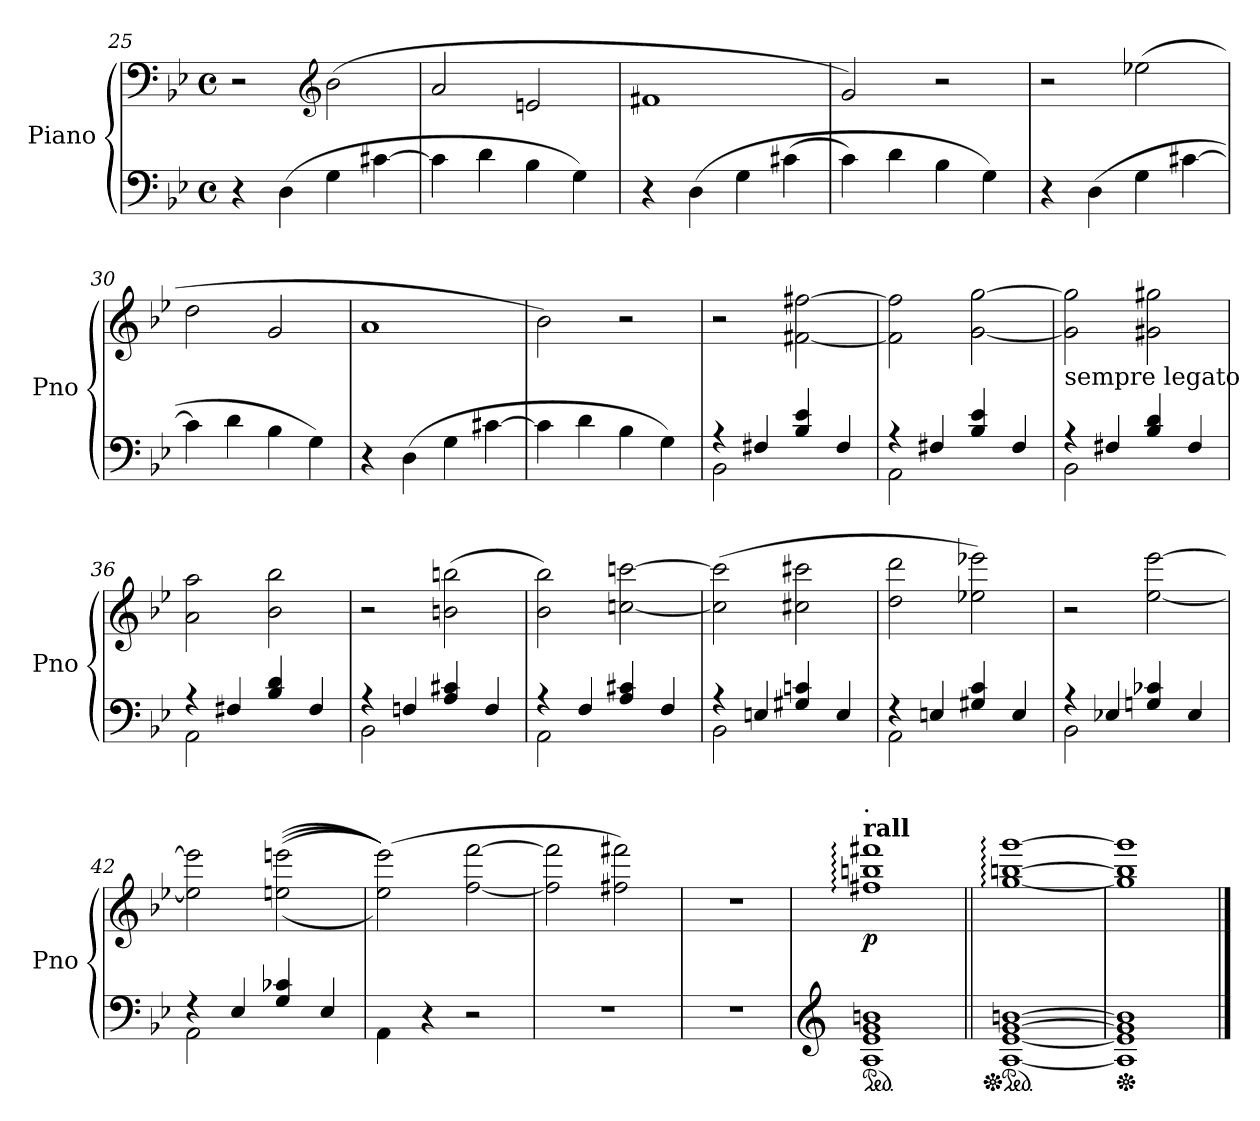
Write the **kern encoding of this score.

**kern	**kern	**dynam
*part2	*part1	*part1
*staff2	*staff1	*staff1
*I"Piano	*I"Piano	*
*I'Pno	*I'Pno	*
*clefF4	*clefF4	*
*k[b-e-]	*k[b-e-]	*
*M4/4	*M4/4	*
*met(c)	*met(c)	*
=25	=25	=25
4r	2r	.
(4D\	.	.
*	*clefG2	*
4G\	(2b-\	.
[4c#X\	.	.
=26	=26	=26
4c#\]	2a/	.
4d\	.	.
4B-\	2en/	.
4G\)	.	.
=27	=27	=27
4r	1f#X	.
(4D\	.	.
4G\	.	.
(4c#X\	.	.
!!LO:PB:g=z
=28	=28	=28
4c\)	2g/)	.
4d\	.	.
4B-\	2r	.
4G\)	.	.
=29	=29	=29
4r	2r	.
(4D\	.	.
4G\	(2ee-X\	.
[4c#X\	.	.
=30	=30	=30
4c#\]	2dd\	.
4d\	.	.
4B-\	2g/	.
4G\)	.	.
=31	=31	=31
4r	1a	.
(4D\	.	.
4G\	.	.
[4c#X\	.	.
=32	=32	=32
4c#\]	2b-\)	.
4d\	.	.
4B-\	2r	.
4G\)	.	.
!!LO:LB:g=z
=33	=33	=33
*^	*	*
4r	2BB-\	2r	.
4F#X/	.	.	.
4B-/ 4e-/	2ryy	[2f#X\ [2ff#X\	.
4F#/	.	.	.
=34	=34	=34	=34
4r	2AA\	2f#\] 2ff#\]	.
4F#X/	.	.	.
4B-/ 4e-/	2ryy	[2g\ [2gg\	.
4F#/	.	.	.
=35	=35	=35	=35
!LO:TX:a:t=sempre legato	!	!	!
4r	2BB-\	2g\] 2gg\]	.
4F#X/	.	.	.
4B-/ 4d/	2ryy	2g#X\ 2gg#X\	.
4F#/	.	.	.
=36	=36	=36	=36
4r	2AA\	2a\ 2aa\	.
4F#X/	.	.	.
4B-/ 4d/	2ryy	2b-\ 2bb-\	.
4F#/	.	.	.
=37	=37	=37	=37
4r	2BB-\	2r	.
4Fn/	.	.	.
4A/ 4c#X/	2ryy	(2bn\ 2bbn\	.
4F/	.	.	.
!!LO:LB:g=z
=38	=38	=38	=38
4r	2AA\	2b-\ 2bb-\)	.
4F/	.	.	.
4A/ 4c#X/	2ryy	[2ccn\ [2cccn\	.
4F/	.	.	.
=39	=39	=39	=39
4r	2BB-\	(2cc\] 2ccc\]	.
4En/	.	.	.
4G#X/ 4cn/	2ryy	2cc#X\ 2ccc#X\	.
4E/	.	.	.
=40	=40	=40	=40
4r	2AA\	2dd\ 2ddd\	.
4En/	.	.	.
4G#X/ 4c/	2ryy	2ee-X\ 2eee-X\)	.
4E/	.	.	.
=41	=41	=41	=41
4r	2BB-\	2r	.
4E-X/	.	.	.
4Gn/ 4c-X/	2ryy	[2ee-\ [2eee-\	.
4E-/	.	.	.
=42	=42	=42	=42
4r	2AA\	2ee-\] 2eee-\]	.
4E-/	.	.	.
4G/ 4c-X/	2ryy	((((2een\ 2eeen\	.
4E-/	.	.	.
*v	*v	*	*
!!LO:LB:g=z
=43	=43	=43
4AA\	(2ee-\ 2eee-\))))	.
4r	.	.
2r	[2ff\ [2fff\	.
=44	=44	=44
1r	2ff\] 2fff\]	.
.	2ff#X\ 2fff#X\)	.
=45	=45	=45
1r	1r	.
=46	=46	=46
*clefG2	*	*
*ped	*	*
!	!LO:TX:a:B:t=rall	!
!	!LO:TX:a:t=.	!
!	!	!LO:DY:b
1A 1e- 1g 1bn	1ff#X: 1bbn: 1fff#X:	p
=47||	=47||	=47||
*Xped	*	*
*ped	*	*
[1A [1e- [1g [1bn	[1gg: [1bbn: [1ggg:	.
=48	=48	=48
*Xped	*	*
1A] 1e-] 1g] 1b]	1gg] 1bb] 1ggg]	.
==	==	==
*-	*-	*-
